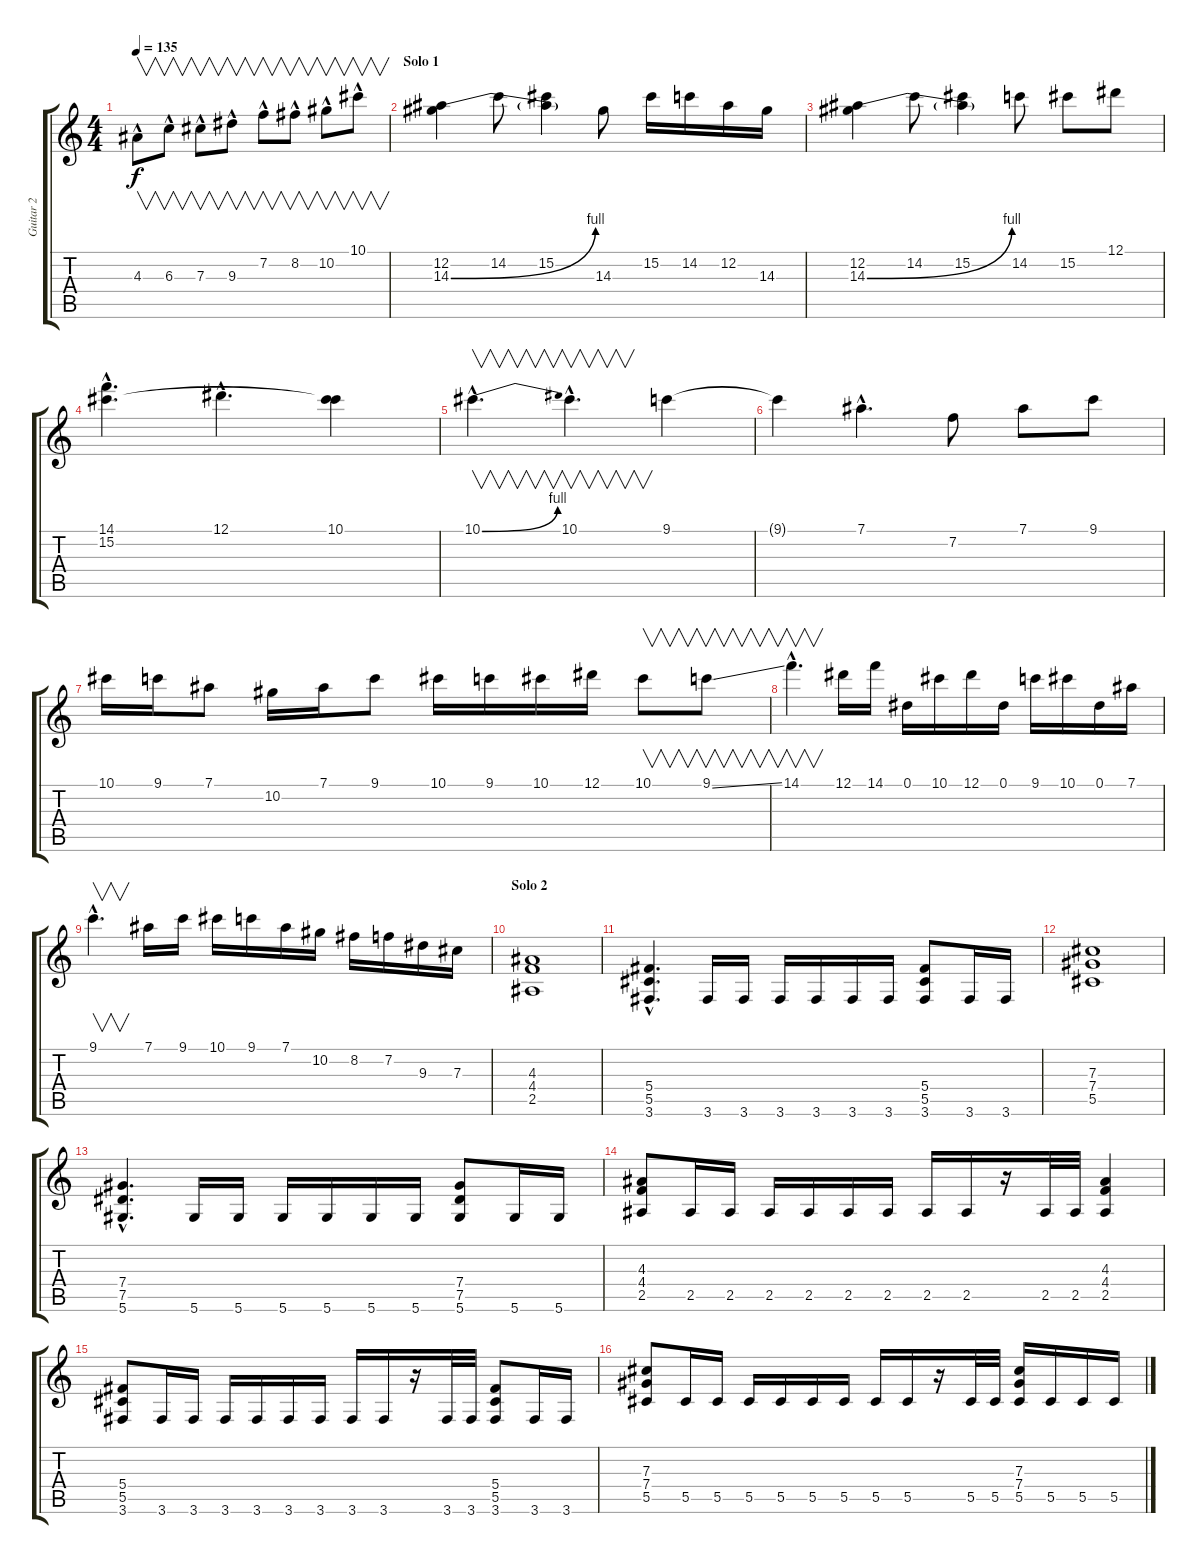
\track ("Guitar 2" "Guitar 2") {instrument distortionguitar}
\staff {score tabs}
\tuning (Eb4 Bb3 Gb3 Db3 Ab2 Eb2) {hide}
\ts (4 4)
\tempo 135
\clef g2
\ks c
4.3{hac}.8{v dy f} 6.3{hac}.8{v} 7.3{hac}.8{v} 9.3{hac}.8{v} 7.2{hac}.8{v} 8.2{hac}.8{v} 10.2{hac}.8{v} 10.1{hac}.8{v} |
\section ("" "Solo 1")
(12.2 14.3{be (bend 0 0 60 4)}).4 14.2.8 (15.2 14.3{t}).4 14.3.8 15.2.16 14.2.16 12.2.16 14.3.16 |
(12.2 14.3{be (bend 0 0 60 4)}).4 14.2.8 (15.2 14.3{t}).4 14.2.8 15.2.8 12.1.8 |
(14.1{hac} 15.2{hac}).4{d} 12.1{hac}.4{d} (10.1 15.2{t}).4 |
10.1{be (bend 0 0 60 4) hac}.4{v d} 10.1{hac}.4{v d} 9.1.4 |
9.1{t}.4 7.1{hac}.4{d} 7.2.8 7.1.8 9.1.8 |
10.1.16 9.1.16 7.1.8 10.2.16 7.1.16 9.1.8 10.1.16 9.1.16 10.1.16 12.1.16 10.1.8{v} 9.1{ss}.8{v} |
14.1{hac}.4{v d} 12.1.16 14.1.16 0.1.16 10.1.16 12.1.16 0.1.16 9.1.16 10.1.16 0.1.16 7.1.16 |
9.1{hac}.4{v d} 7.1.16 9.1.16 10.1.16 9.1.16 7.1.16 10.2.16 8.2.16 7.2.16 9.3.16 7.3.16 |
\section ("" "Solo 2")
(4.3 4.4 2.5).1 |
(5.4{hac} 5.5{hac} 3.6{hac}).4{d} 3.6.16 3.6.16 3.6.16 3.6.16 3.6.16 3.6.16 (5.4 5.5 3.6).8 3.6.16 3.6.16 |
(7.3 7.4 5.5).1 |
(7.4{hac} 7.5{hac} 5.6{hac}).4{d} 5.6.16 5.6.16 5.6.16 5.6.16 5.6.16 5.6.16 (7.4 7.5 5.6).8 5.6.16 5.6.16 |
(4.3 4.4 2.5).8 2.5.16 2.5.16 2.5.16 2.5.16 2.5.16 2.5.16 2.5.16 2.5.16 r.16 2.5.32 2.5.32 (4.3 4.4 2.5).4 |
(5.4 5.5 3.6).8 3.6.16 3.6.16 3.6.16 3.6.16 3.6.16 3.6.16 3.6.16 3.6.16 r.16 3.6.32 3.6.32 (5.4 5.5 3.6).8 3.6.16 3.6.16 |
(7.3 7.4 5.5).8 5.5.16 5.5.16 5.5.16 5.5.16 5.5.16 5.5.16 5.5.16 5.5.16 r.16 5.5.32 5.5.32 (7.3 7.4 5.5).16 5.5.16 5.5.16 5.5.16
